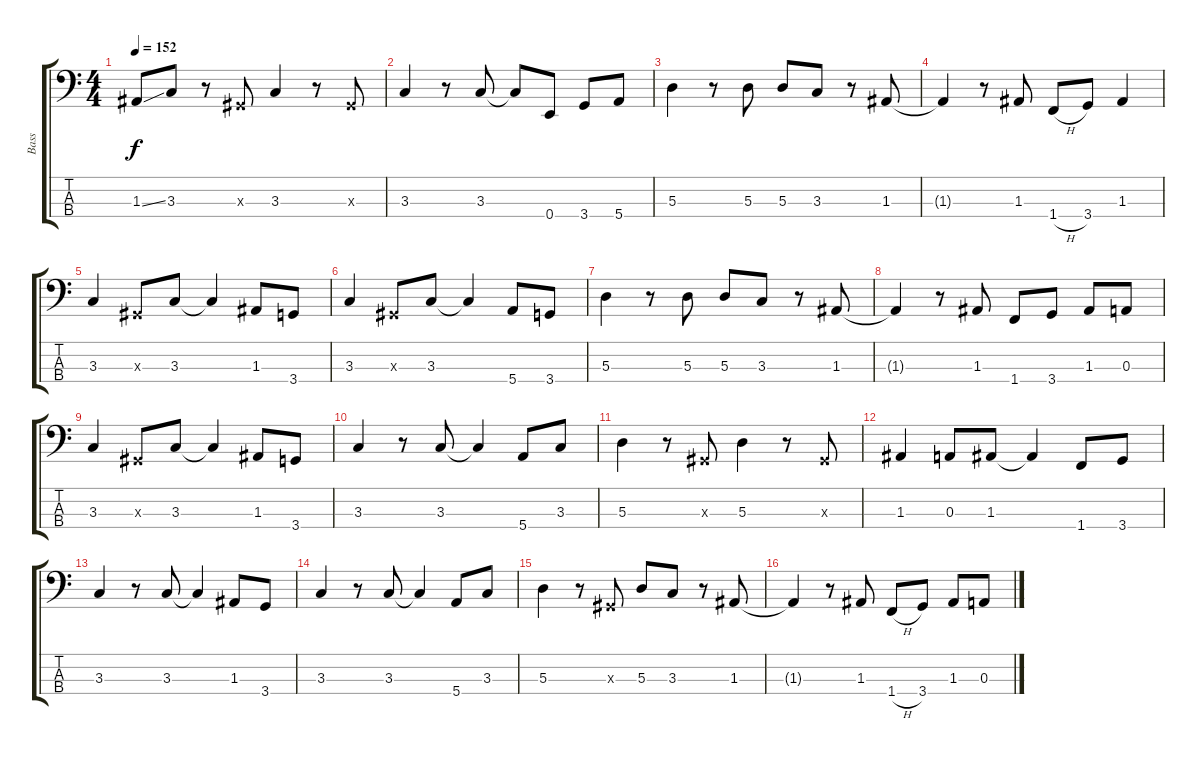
\track ("Bass" "Bass") {instrument electricbassfinger}
\staff {score tabs}
\tuning (G2 D2 A1 E1) {hide}
\ts (4 4)
\tempo 152
\clef f4
\ks c
1.3{ss}.8{dy f} 3.3.8 r.8 -1.3{x}.8 3.3.4 r.8 -1.3{x}.8 |
3.3.4 r.8 3.3.8 3.3{t}.8 0.4.8 3.4.8 5.4.8 |
5.3.4 r.8 5.3.8 5.3.8 3.3.8 r.8 1.3.8 |
1.3{t}.4 r.8 1.3.8 1.4{h}.8 3.4.8 1.3.4 |
3.3.4 -1.3{x}.8 3.3.8 3.3{t}.4 1.3.8 3.4.8 |
3.3.4 -1.3{x}.8 3.3.8 3.3{t}.4 5.4.8 3.4.8 |
5.3.4 r.8 5.3.8 5.3.8 3.3.8 r.8 1.3.8 |
1.3{t}.4 r.8 1.3.8 1.4.8 3.4.8 1.3.8 0.3.8 |
3.3.4 -1.3{x}.8 3.3.8 3.3{t}.4 1.3.8 3.4.8 |
3.3.4 r.8 3.3.8 3.3{t}.4 5.4.8 3.3.8 |
5.3.4 r.8 -1.3{x}.8 5.3.4 r.8 -1.3{x}.8 |
1.3.4 0.3.8 1.3.8 1.3{t}.4 1.4.8 3.4.8 |
3.3.4 r.8 3.3.8 3.3{t}.4 1.3.8 3.4.8 |
3.3.4 r.8 3.3.8 3.3{t}.4 5.4.8 3.3.8 |
5.3.4 r.8 -1.3{x}.8 5.3.8 3.3.8 r.8 1.3.8 |
1.3{t}.4 r.8 1.3.8 1.4{h}.8 3.4.8 1.3.8 0.3.8
